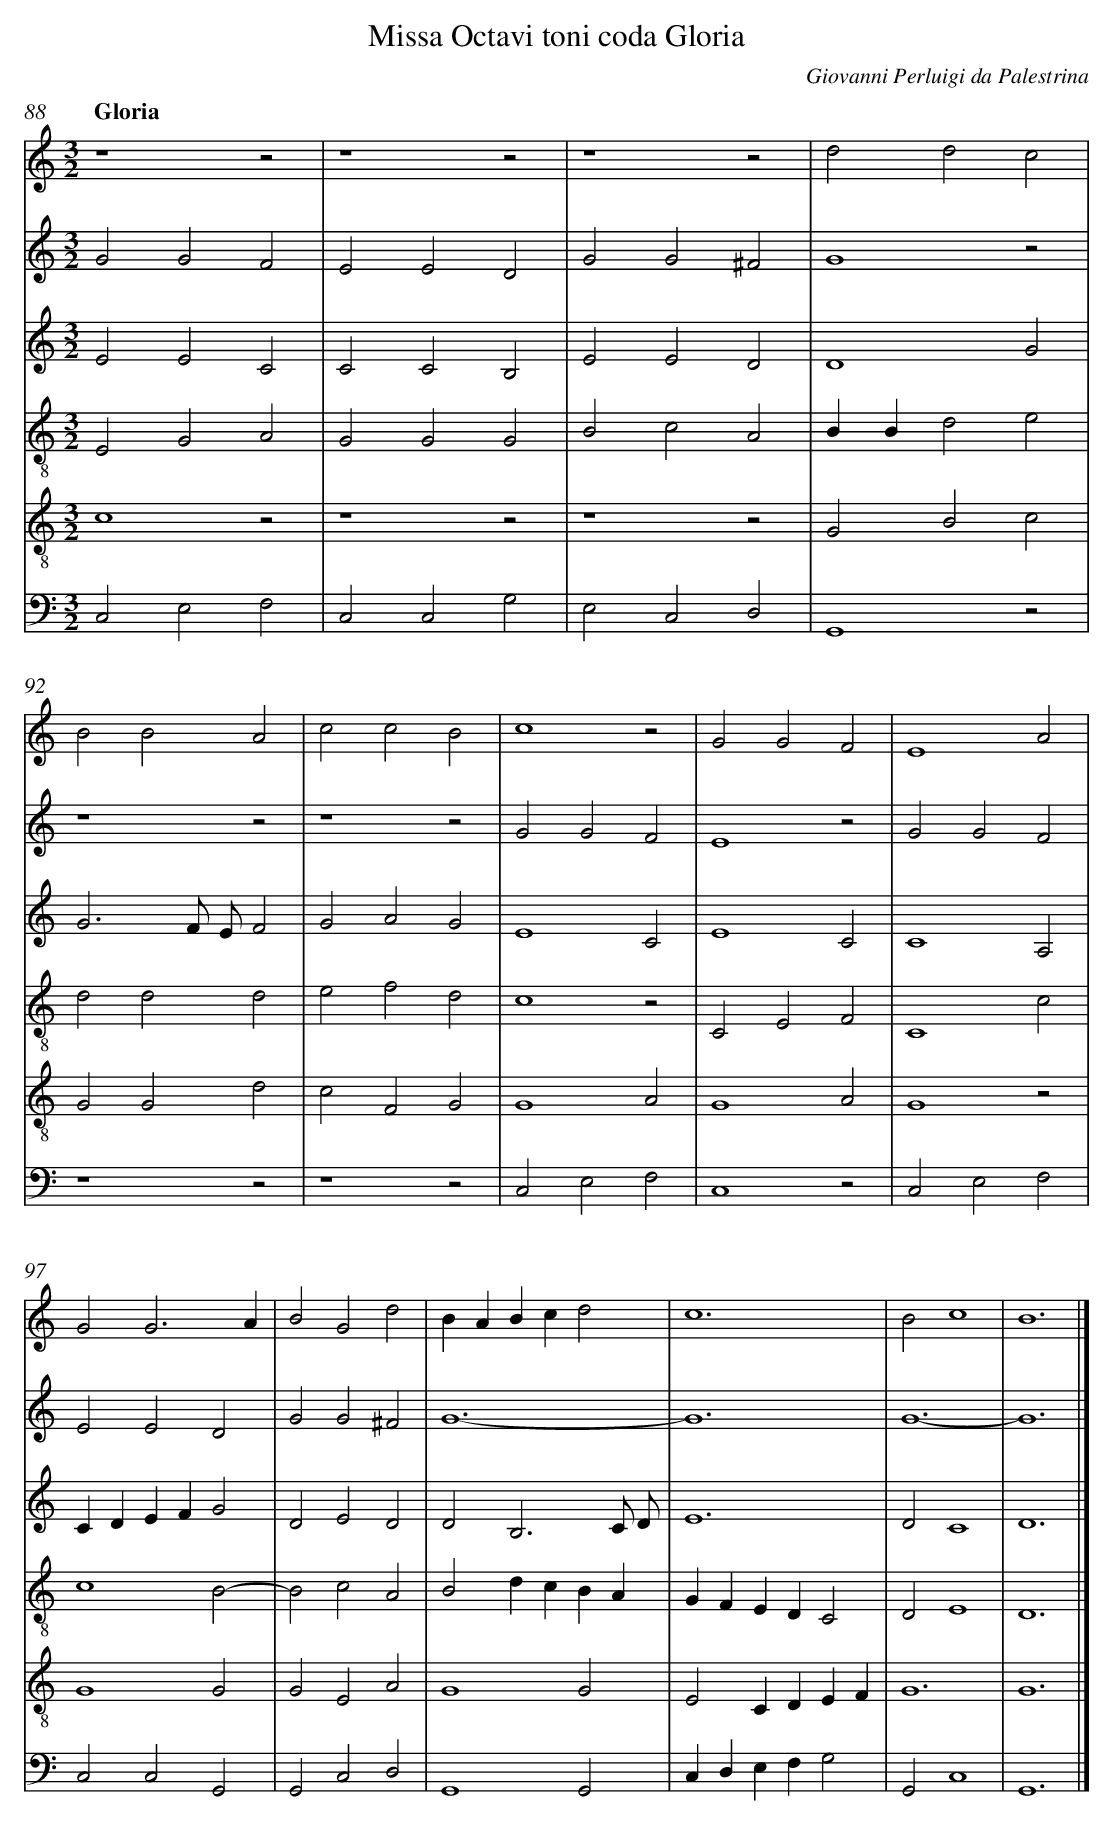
X:1
T: Missa Octavi toni coda Gloria
C: Giovanni Perluigi da Palestrina
L: 1/4
M: 3/2
Q: "Gloria"
V: 1 clef=treble
V: 2 clef=treble
V: 3 clef=treble
V: 4 clef=treble-8
V: 5 clef=treble-8
V: 6 clef=bass
K: C
[V:1] z4z2 |
[V:2] G2G2F2 |
[V:3] E2E2C2 |
[V:4] E2G2A2 |
[V:5] c4z2 |
[V:6] C,2E,2F,2 |
[V:1] z4z2 |
[V:2] E2E2D2 |
[V:3] C2C2B,2 |
[V:4] G2G2G2 |
[V:5] z4z2 |
[V:6] C,2C,2G,2 |
[V:1] z4z2 |
[V:2] G2G2^F2 |
[V:3] E2E2D2 |
[V:4] B2c2A2 |
[V:5] z4z2 |
[V:6] E,2C,2D,2 |
[V:1] d2d2c2 |
[V:2] G4z2 |
[V:3] D4G2 |
[V:4] BBd2e2 |
[V:5] G2B2c2 |
[V:6] G,,4z2 |
[V:1] B2B2A2 |
[V:2] z4z2 |
[V:3] G3F/ E/F2 |
[V:4] d2d2d2 |
[V:5] G2G2d2 |
[V:6] z4z2 |
[V:1] c2c2B2 |
[V:2] z4z2 |
[V:3] G2A2G2 |
[V:4] e2f2d2 |
[V:5] c2F2G2 |
[V:6] z4z2 |
[V:1] c4z2 |
[V:2] G2G2F2 |
[V:3] E4C2 |
[V:4] c4z2 |
[V:5] G4A2 |
[V:6] C,2E,2F,2 |
[V:1] G2G2F2 |
[V:2] E4z2 |
[V:3] E4C2 |
[V:4] C2E2F2 |
[V:5] G4A2 |
[V:6] C,4z2 |
[V:1] E4A2 |
[V:2] G2G2F2 |
[V:3] C4A,2 |
[V:4] C4c2 |
[V:5] G4z2 |
[V:6] C,2E,2F,2 |
[V:1] G2G3A |
[V:2] E2E2D2 |
[V:3] CDEFG2 |
[V:4] c4B2- |
[V:5] G4G2 |
[V:6] C,2C,2G,,2 |
[V:1] B2G2d2 |
[V:2] G2G2^F2 |
[V:3] D2E2D2 |
[V:4] B2c2A2 |
[V:5] G2E2A2 |
[V:6] G,,2C,2D,2 |
[V:1] BABcd2 |
[V:2] G6- |
[V:3] D2B,3C/ D/ |
[V:4] B2dcBA |
[V:5] G4G2 |
[V:6] G,,4G,,2 |
[V:1] c6 |
[V:2] G6 |
[V:3] E6 |
[V:4] GFEDC2 |
[V:5] E2CDEF |
[V:6] C,D,E,F,G,2 |
[V:1] B2c4 |
[V:2] G6- |
[V:3] D2C4 |
[V:4] D2E4 |
[V:5] G6 |
[V:6] G,,2C,4 |
[V:1] B6 |]
[V:2] G6 |]
[V:3] D6 |]
[V:4] D6 |]
[V:5] G6 |]
[V:6] G,,6 |]
